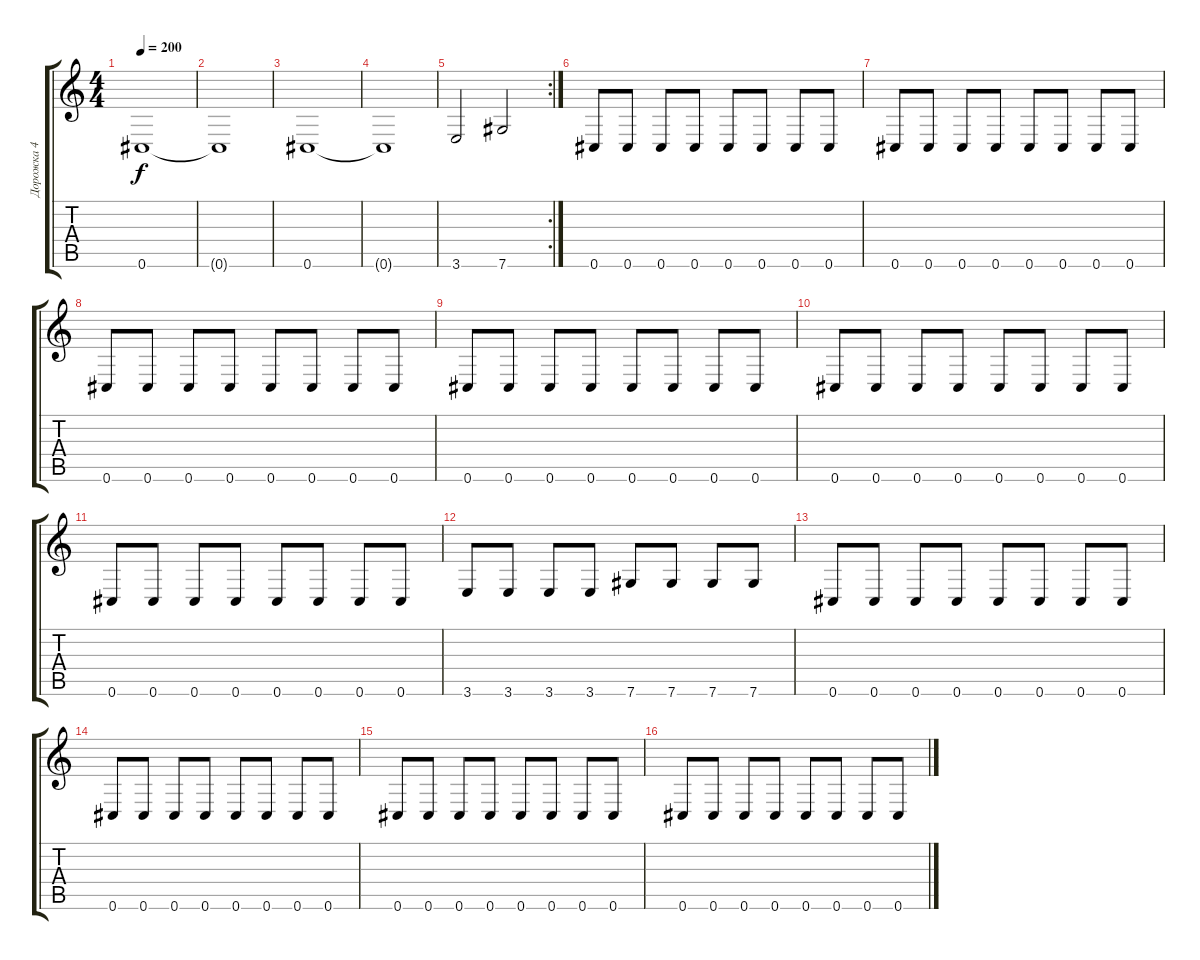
\track ("Дорожка 4" "Дорожка 4") {instrument electricbassfinger}
\staff {score tabs}
\tuning (Db4 Ab3 E3 B2 Gb2 Db2) {hide}
\ts (4 4)
\tempo 200
\clef g2
\ks c
0.6.1{dy f} |
0.6{t}.1 |
0.6.1 |
0.6{t}.1 |
\rc 2
3.6.2 7.6.2 |
0.6.8 0.6.8 0.6.8 0.6.8 0.6.8 0.6.8 0.6.8 0.6.8 |
0.6.8 0.6.8 0.6.8 0.6.8 0.6.8 0.6.8 0.6.8 0.6.8 |
0.6.8 0.6.8 0.6.8 0.6.8 0.6.8 0.6.8 0.6.8 0.6.8 |
0.6.8 0.6.8 0.6.8 0.6.8 0.6.8 0.6.8 0.6.8 0.6.8 |
0.6.8 0.6.8 0.6.8 0.6.8 0.6.8 0.6.8 0.6.8 0.6.8 |
0.6.8 0.6.8 0.6.8 0.6.8 0.6.8 0.6.8 0.6.8 0.6.8 |
3.6.8 3.6.8 3.6.8 3.6.8 7.6.8 7.6.8 7.6.8 7.6.8 |
0.6.8 0.6.8 0.6.8 0.6.8 0.6.8 0.6.8 0.6.8 0.6.8 |
0.6.8 0.6.8 0.6.8 0.6.8 0.6.8 0.6.8 0.6.8 0.6.8 |
0.6.8 0.6.8 0.6.8 0.6.8 0.6.8 0.6.8 0.6.8 0.6.8 |
0.6.8 0.6.8 0.6.8 0.6.8 0.6.8 0.6.8 0.6.8 0.6.8
